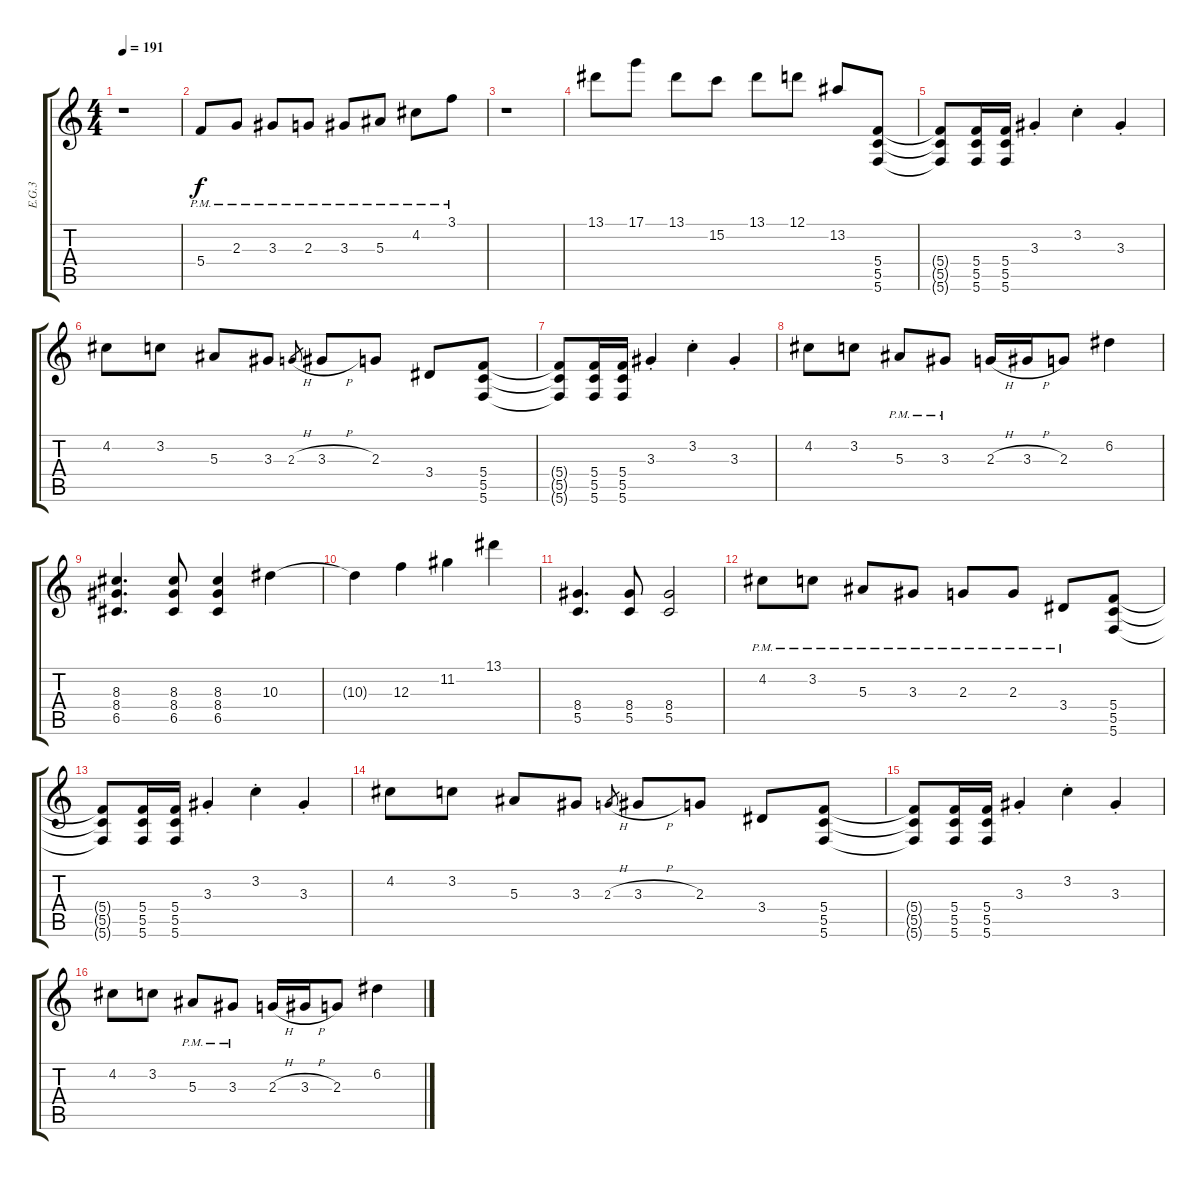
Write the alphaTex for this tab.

\track ("E.G.3" "E.G.3") {instrument distortionguitar}
\staff {score tabs}
\tuning (D4 A3 F3 C3 G2 C2) {hide}
\ts (4 4)
\tempo 191
\clef g2
\ks c
r.1{dy f} |
5.4{pm}.8 2.3{pm}.8 3.3{pm}.8 2.3{pm}.8 3.3{pm}.8 5.3{pm}.8 4.2{pm}.8 3.1{pm}.8 |
r.1 |
13.1.8 17.1.8 13.1.8 15.2.8 13.1.8 12.1.8 13.2.8 (5.4 5.5 5.6).8 |
(5.4{t} 5.5{t} 5.6{t}).8 (5.4 5.5 5.6).16 (5.4 5.5 5.6).16 3.3{st}.4 3.2{st}.4 3.3{st}.4 |
4.2.8 3.2.8 5.3.8 3.3.8 2.3{h}.8{gr} 3.3{h}.8 2.3.8 3.4.8 (5.4 5.5 5.6).8 |
(5.4{t} 5.5{t} 5.6{t}).8 (5.4 5.5 5.6).16 (5.4 5.5 5.6).16 3.3{st}.4 3.2{st}.4 3.3{st}.4 |
4.2.8 3.2.8 5.3{pm}.8 3.3{pm}.8 2.3{h}.16 3.3{h}.16 2.3.8 6.2.4 |
(8.3 8.4 6.5).4{d} (8.3 8.4 6.5).8 (8.3 8.4 6.5).4 10.3.4 |
10.3{t}.4 12.3.4 11.2.4 13.1.4 |
(8.4 5.5).4{d} (8.4 5.5).8 (8.4 5.5).2 |
4.2{pm}.8 3.2{pm}.8 5.3{pm}.8 3.3{pm}.8 2.3{pm}.8 2.3{pm}.8 3.4{pm}.8 (5.4 5.5 5.6).8 |
(5.4{t} 5.5{t} 5.6{t}).8 (5.4 5.5 5.6).16 (5.4 5.5 5.6).16 3.3{st}.4 3.2{st}.4 3.3{st}.4 |
4.2.8 3.2.8 5.3.8 3.3.8 2.3{h}.8{gr} 3.3{h}.8 2.3.8 3.4.8 (5.4 5.5 5.6).8 |
(5.4{t} 5.5{t} 5.6{t}).8 (5.4 5.5 5.6).16 (5.4 5.5 5.6).16 3.3{st}.4 3.2{st}.4 3.3{st}.4 |
4.2.8 3.2.8 5.3{pm}.8 3.3{pm}.8 2.3{h}.16 3.3{h}.16 2.3.8 6.2.4
